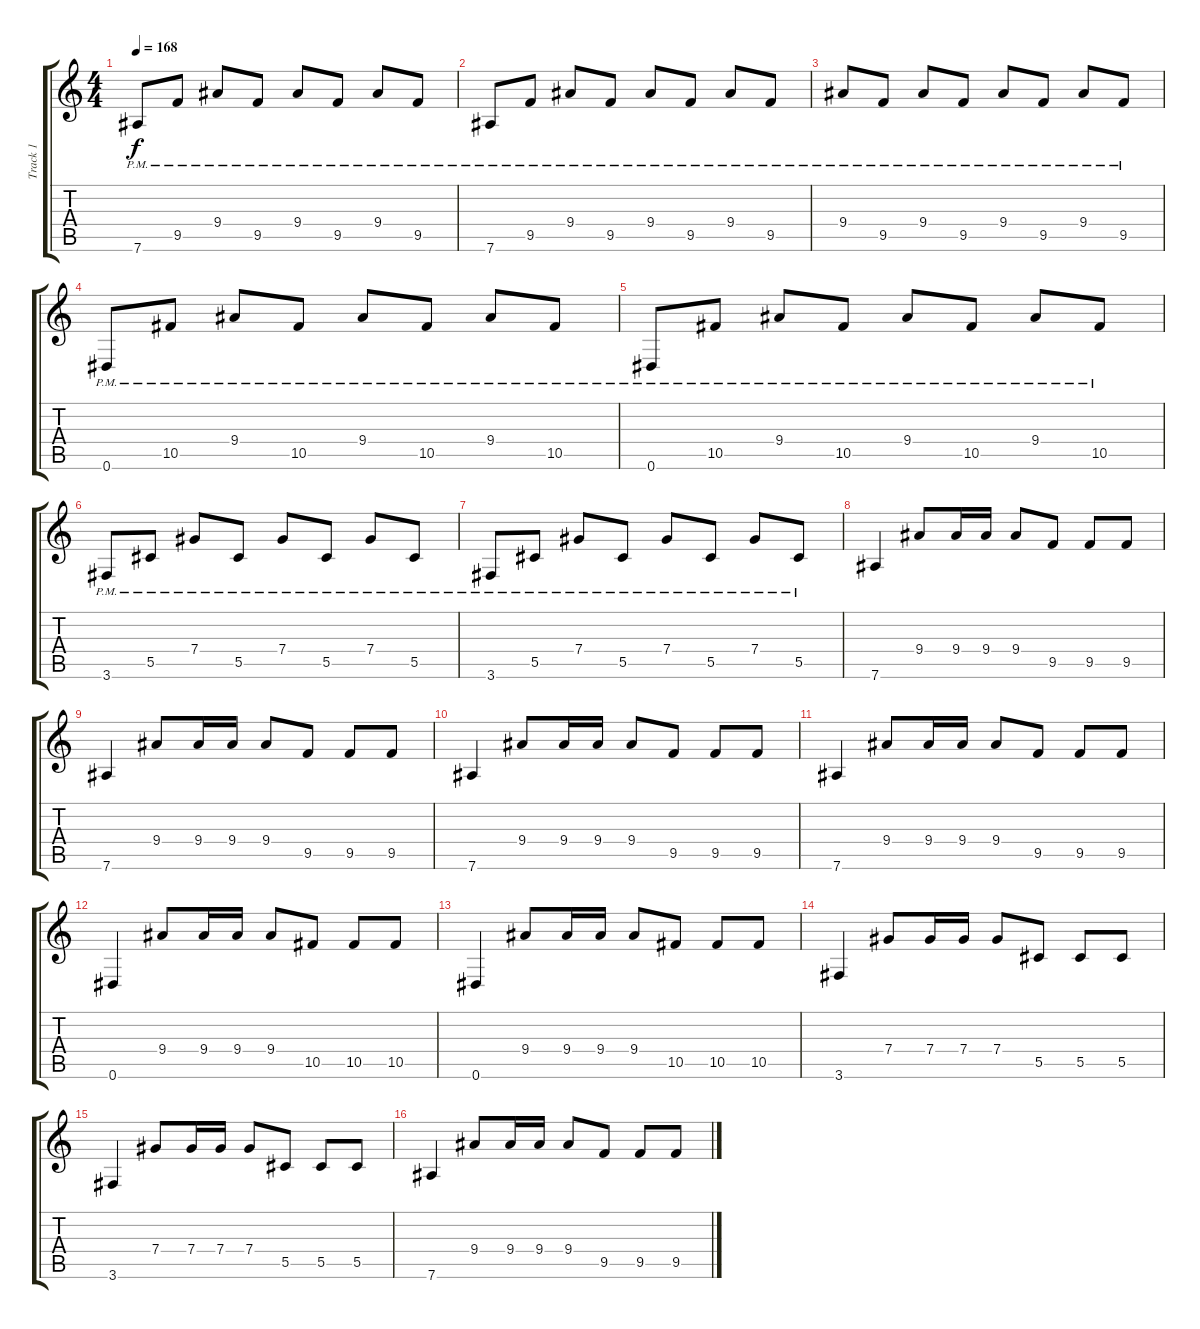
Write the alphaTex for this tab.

\track ("Track 1" "Track 1") {instrument distortionguitar}
\staff {score tabs}
\tuning (Eb4 Bb3 Gb3 Db3 Ab2 Eb2) {hide}
\ts (4 4)
\tempo 168
\clef g2
\ks c
7.6{pm}.8{dy f} 9.5{pm}.8 9.4{pm}.8 9.5{pm}.8 9.4{pm}.8 9.5{pm}.8 9.4{pm}.8 9.5{pm}.8 |
7.6{pm}.8 9.5{pm}.8 9.4{pm}.8 9.5{pm}.8 9.4{pm}.8 9.5{pm}.8 9.4{pm}.8 9.5{pm}.8 |
9.4{pm}.8 9.5{pm}.8 9.4{pm}.8 9.5{pm}.8 9.4{pm}.8 9.5{pm}.8 9.4{pm}.8 9.5{pm}.8 |
0.6{pm}.8 10.5{pm}.8 9.4{pm}.8 10.5{pm}.8 9.4{pm}.8 10.5{pm}.8 9.4{pm}.8 10.5{pm}.8 |
0.6{pm}.8 10.5{pm}.8 9.4{pm}.8 10.5{pm}.8 9.4{pm}.8 10.5{pm}.8 9.4{pm}.8 10.5{pm}.8 |
3.6{pm}.8 5.5{pm}.8 7.4{pm}.8 5.5{pm}.8 7.4{pm}.8 5.5{pm}.8 7.4{pm}.8 5.5{pm}.8 |
3.6{pm}.8 5.5{pm}.8 7.4{pm}.8 5.5{pm}.8 7.4{pm}.8 5.5{pm}.8 7.4{pm}.8 5.5{pm}.8 |
7.6.4 9.4.8 9.4.16 9.4.16 9.4.8 9.5.8 9.5.8 9.5.8 |
7.6.4 9.4.8 9.4.16 9.4.16 9.4.8 9.5.8 9.5.8 9.5.8 |
7.6.4 9.4.8 9.4.16 9.4.16 9.4.8 9.5.8 9.5.8 9.5.8 |
7.6.4 9.4.8 9.4.16 9.4.16 9.4.8 9.5.8 9.5.8 9.5.8 |
0.6.4 9.4.8 9.4.16 9.4.16 9.4.8 10.5.8 10.5.8 10.5.8 |
0.6.4 9.4.8 9.4.16 9.4.16 9.4.8 10.5.8 10.5.8 10.5.8 |
3.6.4 7.4.8 7.4.16 7.4.16 7.4.8 5.5.8 5.5.8 5.5.8 |
3.6.4 7.4.8 7.4.16 7.4.16 7.4.8 5.5.8 5.5.8 5.5.8 |
7.6.4 9.4.8 9.4.16 9.4.16 9.4.8 9.5.8 9.5.8 9.5.8
